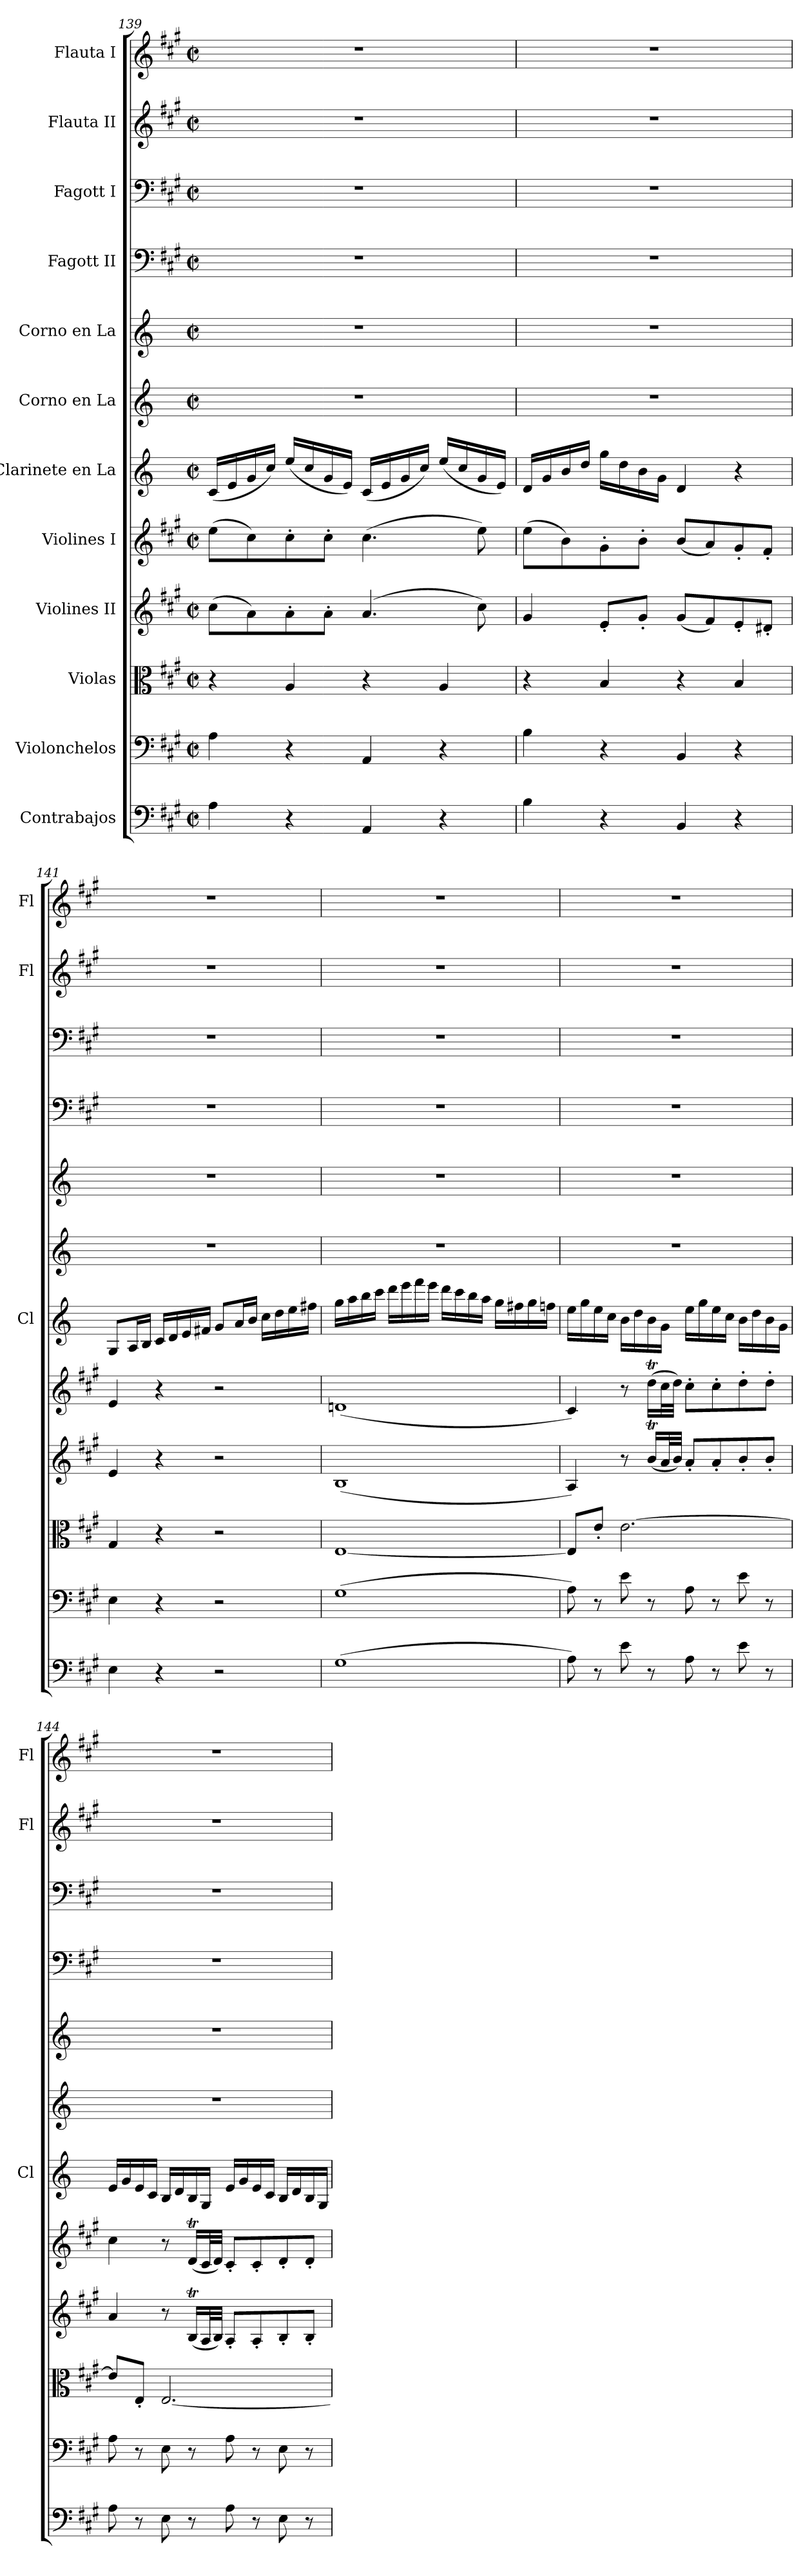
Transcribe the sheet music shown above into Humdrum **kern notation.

**kern	**kern	**kern	**kern	**kern	**kern	**kern	**kern	**kern	**kern	**kern	**kern
*part12	*part11	*part10	*part9	*part8	*part7	*part6	*part5	*part4	*part3	*part2	*part1
*staff12	*staff11	*staff10	*staff9	*staff8	*staff7	*staff6	*staff5	*staff4	*staff3	*staff2	*staff1
*I"Contrabajos	*I"Violonchelos	*I"Violas	*I"Violines II	*I"Violines I	*I"Clarinete en La	*I"Corno en La	*I"Corno en La	*I"Fagott II	*I"Fagott I	*I"Flauta II	*I"Flauta I
*	*	*	*	*	*I'Cl	*	*	*	*	*I'Fl	*I'Fl
*clefF4	*clefF4	*clefC3	*clefG2	*clefG2	*clefG2	*clefG2	*clefG2	*clefF4	*clefF4	*clefG2	*clefG2
*ITrd7c12	*	*	*	*	*ITrd2c3	*ITrd2c3	*ITrd2c3	*	*	*	*
*k[f#c#g#]	*k[f#c#g#]	*k[f#c#g#]	*k[f#c#g#]	*k[f#c#g#]	*k[f#c#g#]	*k[f#c#g#]	*k[f#c#g#]	*k[f#c#g#]	*k[f#c#g#]	*k[f#c#g#]	*k[f#c#g#]
*M2/2	*M2/2	*M2/2	*M2/2	*M2/2	*M2/2	*M2/2	*M2/2	*M2/2	*M2/2	*M2/2	*M2/2
*met(c|)	*met(c|)	*met(c|)	*met(c|)	*met(c|)	*met(c|)	*met(c|)	*met(c|)	*met(c|)	*met(c|)	*met(c|)	*met(c|)
=139	=139	=139	=139	=139	=139	=139	=139	=139	=139	=139	=139
4AA\	4A\	4r	(>8cc#\L	(>8ee\L	(<16A/LL	1r	1r	1r	1r	1r	1r
.	.	.	.	.	16c#/	.	.	.	.	.	.
.	.	.	8a\)	8cc#\)	16e/	.	.	.	.	.	.
.	.	.	.	.	16a/JJ)	.	.	.	.	.	.
4r	4r	4A/	8a'\	8cc#'\	(<16cc#/LL	.	.	.	.	.	.
.	.	.	.	.	16a/	.	.	.	.	.	.
.	.	.	8a'\J	8cc#'\J	16e/	.	.	.	.	.	.
.	.	.	.	.	16c#/JJ)	.	.	.	.	.	.
4AAA/	4AA/	4r	(>4.a/	(>4.cc#\	(<16A/LL	.	.	.	.	.	.
.	.	.	.	.	16c#/	.	.	.	.	.	.
.	.	.	.	.	16e/	.	.	.	.	.	.
.	.	.	.	.	16a/JJ)	.	.	.	.	.	.
4r	4r	4A/	.	.	(<16cc#/LL	.	.	.	.	.	.
.	.	.	.	.	16a/	.	.	.	.	.	.
.	.	.	8cc#\)	8ee\)	16e/	.	.	.	.	.	.
.	.	.	.	.	16c#/JJ)	.	.	.	.	.	.
=140	=140	=140	=140	=140	=140	=140	=140	=140	=140	=140	=140
4BB\	4B\	4r	4g#/	(>8ee\L	16B/LL	1r	1r	1r	1r	1r	1r
.	.	.	.	.	16e/	.	.	.	.	.	.
.	.	.	.	8b\)	16g#/	.	.	.	.	.	.
.	.	.	.	.	16b/JJ	.	.	.	.	.	.
4r	4r	4B/	8e'/L	8g#'\	16ee\LL	.	.	.	.	.	.
.	.	.	.	.	16b\	.	.	.	.	.	.
.	.	.	8g#'/J	8b'\J	16g#\	.	.	.	.	.	.
.	.	.	.	.	16e\JJ	.	.	.	.	.	.
4BBB/	4BB/	4r	(<8g#/L	(<8b/L	4B/	.	.	.	.	.	.
.	.	.	8f#/)	8a/)	.	.	.	.	.	.	.
4r	4r	4B/	8e'/	8g#'/	4r	.	.	.	.	.	.
.	.	.	8d#X'/J	8f#'/J	.	.	.	.	.	.	.
!!LO:LB:g=z
=141	=141	=141	=141	=141	=141	=141	=141	=141	=141	=141	=141
4EE\	4E\	4G#/	4e/	4e/	8E/L	1r	1r	1r	1r	1r	1r
.	.	.	.	.	16F#/L	.	.	.	.	.	.
.	.	.	.	.	16G#/JJ	.	.	.	.	.	.
4r	4r	4r	4r	4r	16A/LL	.	.	.	.	.	.
.	.	.	.	.	16B/	.	.	.	.	.	.
.	.	.	.	.	16c#/	.	.	.	.	.	.
.	.	.	.	.	16d#X/JJ	.	.	.	.	.	.
2r	2r	2r	2r	2r	8e/L	.	.	.	.	.	.
.	.	.	.	.	16f#/L	.	.	.	.	.	.
.	.	.	.	.	16g#/JJ	.	.	.	.	.	.
.	.	.	.	.	16a\LL	.	.	.	.	.	.
.	.	.	.	.	16b\	.	.	.	.	.	.
.	.	.	.	.	16cc#\	.	.	.	.	.	.
.	.	.	.	.	16dd#X\JJ	.	.	.	.	.	.
=142	=142	=142	=142	=142	=142	=142	=142	=142	=142	=142	=142
(>1GG#	(>1G#	[1E	(<1B	(<1dn	16ee\LL	1r	1r	1r	1r	1r	1r
.	.	.	.	.	16ff#\	.	.	.	.	.	.
.	.	.	.	.	16gg#\	.	.	.	.	.	.
.	.	.	.	.	16aa\JJ	.	.	.	.	.	.
.	.	.	.	.	16bb\LL	.	.	.	.	.	.
.	.	.	.	.	16ccc#\	.	.	.	.	.	.
.	.	.	.	.	16ddd\	.	.	.	.	.	.
.	.	.	.	.	16ccc#\JJ	.	.	.	.	.	.
.	.	.	.	.	16bb\LL	.	.	.	.	.	.
.	.	.	.	.	16aa\	.	.	.	.	.	.
.	.	.	.	.	16gg#\	.	.	.	.	.	.
.	.	.	.	.	16ff#\JJ	.	.	.	.	.	.
.	.	.	.	.	16ee\LL	.	.	.	.	.	.
.	.	.	.	.	16dd#X\	.	.	.	.	.	.
.	.	.	.	.	16ee\	.	.	.	.	.	.
.	.	.	.	.	16ddn\JJ	.	.	.	.	.	.
=143	=143	=143	=143	=143	=143	=143	=143	=143	=143	=143	=143
8AA\)	8A\)	8E/L]	4A/)	4c#/)	16cc#\LL	1r	1r	1r	1r	1r	1r
.	.	.	.	.	16ee\	.	.	.	.	.	.
8r	8r	8e'/J	.	.	16cc#\	.	.	.	.	.	.
.	.	.	.	.	16a\JJ	.	.	.	.	.	.
8E\	8e\	[2.e\	8r	8r	16g#\LL	.	.	.	.	.	.
.	.	.	.	.	16b\	.	.	.	.	.	.
8r	8r	.	(<16bT/LL	(>16ddT\LL	16g#\	.	.	.	.	.	.
.	.	.	32a/L	32cc#\L	16e\JJ	.	.	.	.	.	.
.	.	.	32b/JJJ)	32dd\JJJ)	.	.	.	.	.	.	.
8AA\	8A\	.	8a'/L	8cc#'\L	16cc#\LL	.	.	.	.	.	.
.	.	.	.	.	16ee\	.	.	.	.	.	.
8r	8r	.	8a'/	8cc#'\	16cc#\	.	.	.	.	.	.
.	.	.	.	.	16a\JJ	.	.	.	.	.	.
8E\	8e\	.	8b'/	8dd'\	16g#\LL	.	.	.	.	.	.
.	.	.	.	.	16b\	.	.	.	.	.	.
8r	8r	.	8b'/J	8dd'\J	16g#\	.	.	.	.	.	.
.	.	.	.	.	16e\JJ	.	.	.	.	.	.
!!LO:LB:g=z
=144	=144	=144	=144	=144	=144	=144	=144	=144	=144	=144	=144
8AA\	8A\	8e/L]	4a/	4cc#\	16c#/LL	1r	1r	1r	1r	1r	1r
.	.	.	.	.	16e/	.	.	.	.	.	.
8r	8r	8E'/J	.	.	16c#/	.	.	.	.	.	.
.	.	.	.	.	16A/JJ	.	.	.	.	.	.
8EE\	8E\	[2.E/	8r	8r	16G#/LL	.	.	.	.	.	.
.	.	.	.	.	16B/	.	.	.	.	.	.
8r	8r	.	(<16BT/LL	(<16dT/LL	16G#/	.	.	.	.	.	.
.	.	.	32A/L	32c#/L	16E/JJ	.	.	.	.	.	.
.	.	.	32B/JJJ)	32d/JJJ)	.	.	.	.	.	.	.
8AA\	8A\	.	8A'/L	8c#'/L	16c#/LL	.	.	.	.	.	.
.	.	.	.	.	16e/	.	.	.	.	.	.
8r	8r	.	8A'/	8c#'/	16c#/	.	.	.	.	.	.
.	.	.	.	.	16A/JJ	.	.	.	.	.	.
8EE\	8E\	.	8B'/	8d'/	16G#/LL	.	.	.	.	.	.
.	.	.	.	.	16B/	.	.	.	.	.	.
8r	8r	.	8B'/J	8d'/J	16G#/	.	.	.	.	.	.
.	.	.	.	.	16E/JJ	.	.	.	.	.	.
=	=	=	=	=	=	=	=	=	=	=	=
*-	*-	*-	*-	*-	*-	*-	*-	*-	*-	*-	*-
